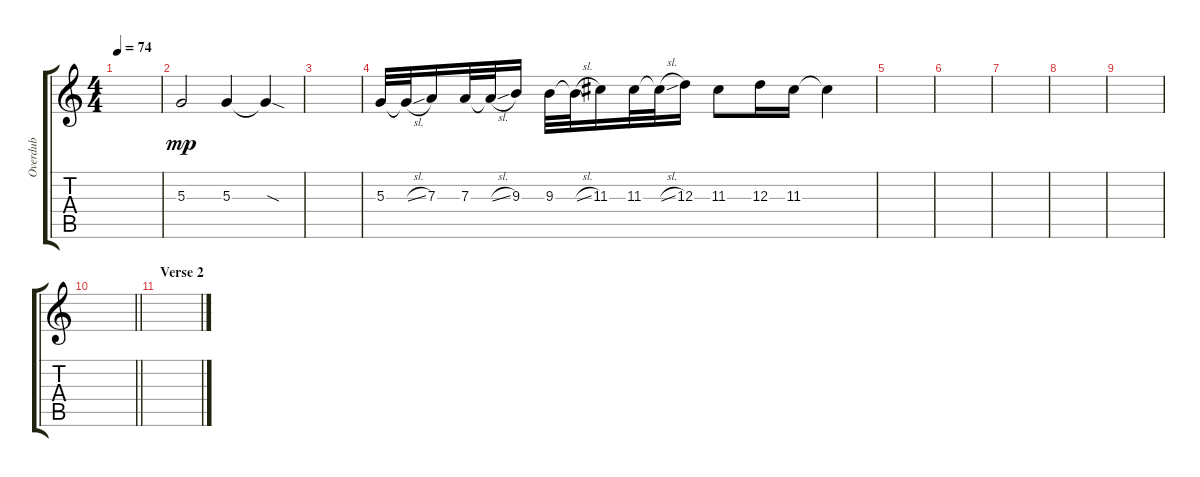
\track ("Overdub" "Overdub") {instrument distortionguitar}
\staff {score tabs}
\tuning (B3 Gb3 D3 A2 E2 B1) {hide}
\ts (4 4)
\tempo 74
\clef g2
\ks c
|
5.3.2{dy mp} 5.3.4 5.3{sod t}.4 |
|
5.3.32 5.3{sl t}.32 7.3.16 7.3.32 7.3{sl t}.32 9.3.16 9.3.32 9.3{sl t}.32 11.3.16 11.3.32 11.3{sl t}.32 12.3.16 11.3.8 12.3.16 11.3.16 11.3{t}.4 |
|
|
|
|
|
\barLineRight lightlight
|
\section ("" "Verse 2")
